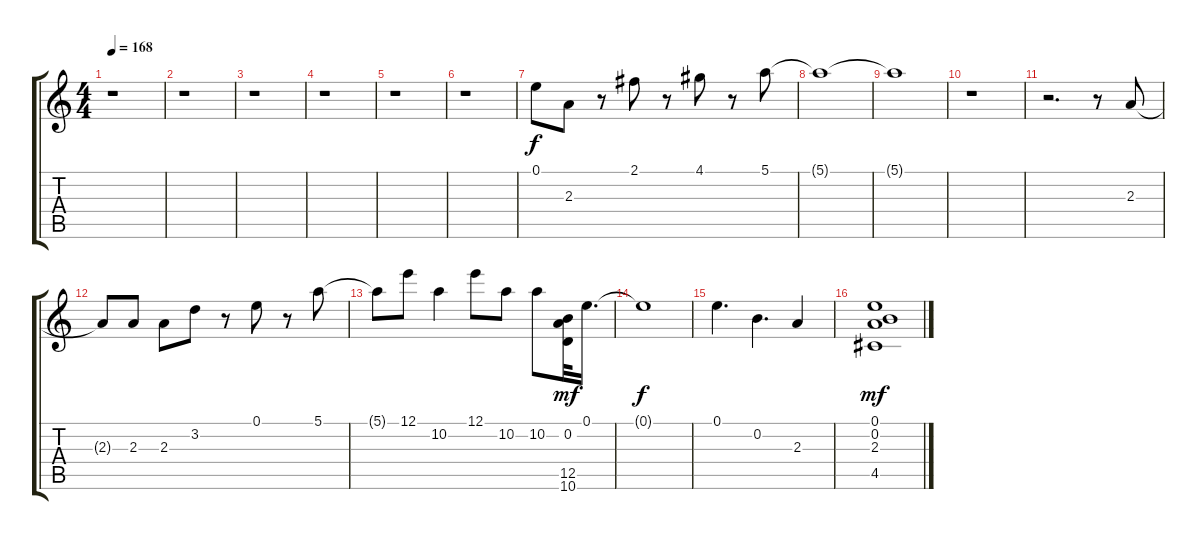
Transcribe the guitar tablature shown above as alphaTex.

\track "" {instrument electricguitarjazz}
\staff {score tabs}
\tuning (E4 B3 G3 D3 A2 E2) {hide}
\ts (4 4)
\tempo 168
\clef g2
\ks c
r.1{dy f} |
r.1 |
r.1 |
r.1 |
r.1 |
r.1 |
0.1.8 2.3.8 r.8 2.1.8 r.8 4.1.8 r.8 5.1.8 |
5.1{t}.1 |
5.1{t}.1 |
r.1 |
r.2{d} r.8 2.3.8 |
2.3{t}.8 2.3.8 2.3.8 3.2.8 r.8 0.1.8 r.8 5.1.8 |
5.1{t}.8 12.1.8 10.2.4 12.1.8 10.2.8 10.2.8 (0.2 12.5 10.6).32{dy mf} 0.1.16{d} |
0.1{t}.1{dy f} |
0.1.4{d} 0.2.4{d} 2.3.4 |
(0.1 0.2 2.3 4.5).1{dy mf}
